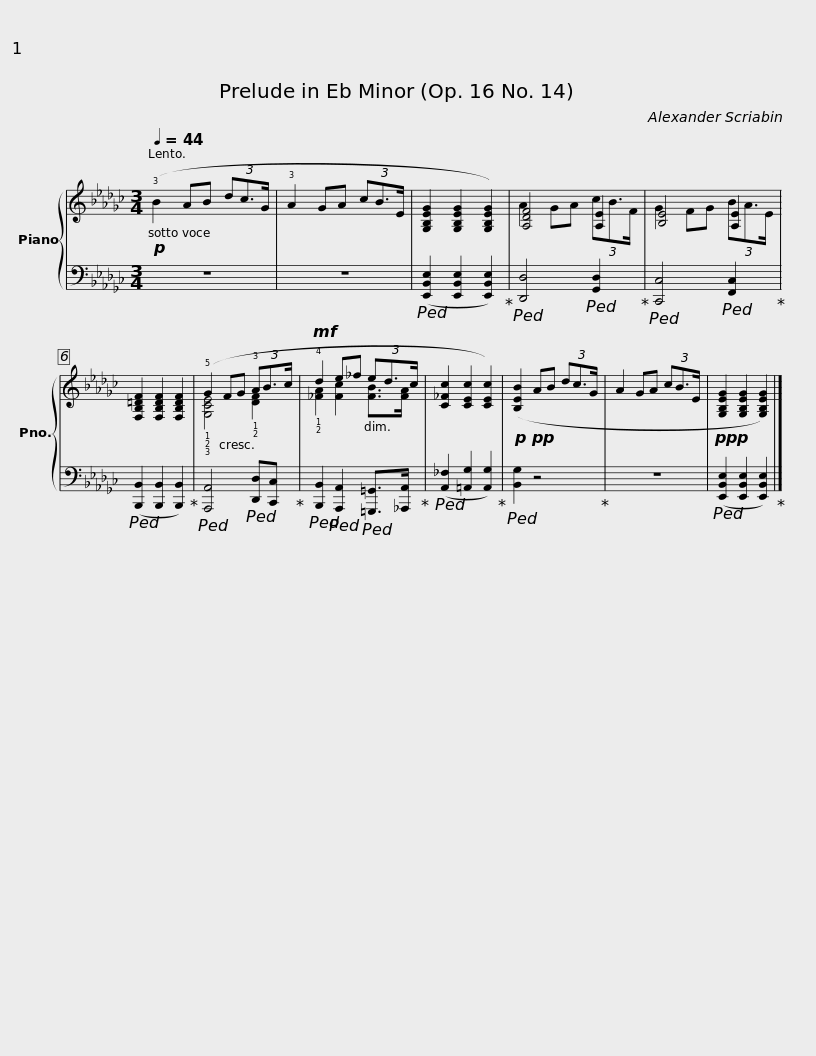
X:1
%%score { ( 1 3 ) | 2 }
L:1/8
Q:1/4=44
M:3/4
I:linebreak $
K:Gb
V:1 treble
V:3 treble
V:2 bass
V:1
!p! (!3!B2 AB (3dc3/2G/ | !3!A2 GA (3cB3/2E/ | [G,B,EG]2 [G,B,EG]2 [G,B,EG]2) |$ [A,DF]4 [A,E]2 | [B,E]4 [A,E]2 | %5
 [F,B,=DF]2 [F,B,DF]2 [F,B,DF]2 |$ (!5!G2 FG (3!3!AB3/2c/ |!mf! !4!d2 e_f (3ed3/2c/ | [C_Fc]2 [CEc]2 [CEc]2) |$!p! ([B,EB]2!pp! AB (3dc3/2G/ | %10
 A2 GA (3cB3/2E/ |!ppp! [G,B,EG]2 [G,B,EG]2 [G,B,EG]2) |] %12
V:2
 z6 | z6 |!ped! ([E,,B,,E,]2 [E,,B,,E,]2 [E,,B,,E,]2)!ped-up! |$!ped! [D,,D,]4!ped! [G,,D,]2!ped-up! |!ped! [C,,C,]4!ped! [F,,C,]2!ped-up! | %5
!ped! ([B,,,B,,]2 [B,,,B,,]2 [B,,,B,,]2)!ped-up! |$!ped! [A,,,A,,]4!ped! [D,,D,][C,,C,]!ped-up! |!ped! [B,,,B,,]2!ped! [A,,,A,,]2!ped! [=G,,,=G,,]>[_A,,,A,,]!ped-up! |!ped! ([A,,_F,]2 [=A,,G,]2 [A,,G,]2)!ped-up! |$!ped! [B,,G,]2 z4!ped-up! | %10
 z6 |!ped! ([E,,B,,E,]2 [E,,B,,E,]2 [E,,B,,E,]2)!ped-up! |] %12
V:3
 x6 | x6 | x6 |$ A2 GA (3cB3/2F/ | G2 FG (3BA3/2E/ | %5
 x6 |$ !1!!2!!3![G,CE]4 !1!!2![DF]2 | !1!!2![_FA]2 [Fc]2 [FB]>[FA] | x6 |$ x6 | %10
 x6 | x6 |] %12
